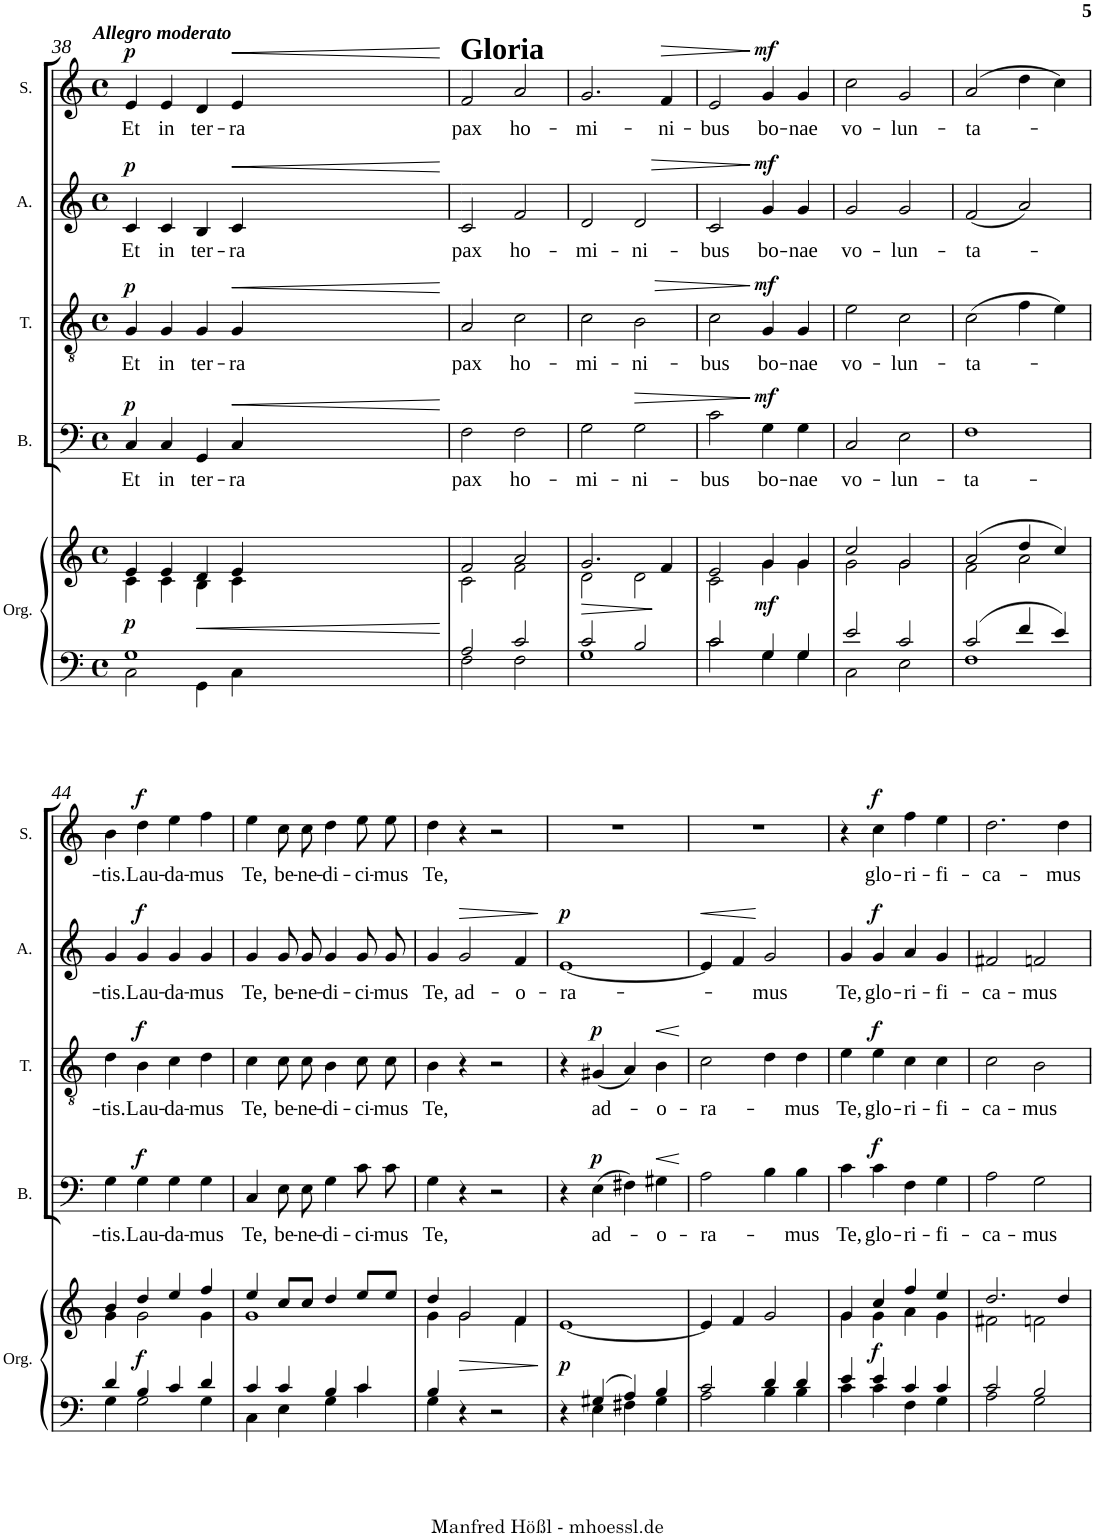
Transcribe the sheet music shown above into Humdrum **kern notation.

**kern	**kern	**dynam	**kern	**text	**dynam	**kern	**text	**dynam	**kern	**text	**dynam	**kern	**text	**dynam
*part5	*part5	*part5	*part4	*part4	*part4	*part3	*part3	*part3	*part2	*part2	*part2	*part1	*part1	*part1
*staff6	*staff5	*staff5/6	*staff4	*staff4	*staff4	*staff3	*staff3	*staff3	*staff2	*staff2	*staff2	*staff1	*staff1	*staff1
*I"Organ	*	*	*I"Bass	*	*	*I"Tenor	*	*	*I"Alto	*	*	*I"Soprano	*	*
*I'Org.	*	*	*I'B.	*	*	*I'T.	*	*	*I'A.	*	*	*I'S.	*	*
!!LO:PB:g=z
*clefF4	*clefG2	*	*clefF4	*	*	*clefGv2	*	*	*clefG2	*	*	*clefG2	*	*
*k[]	*k[]	*	*k[]	*	*	*k[]	*	*	*k[]	*	*	*k[]	*	*
*M4/4	*M4/4	*	*M4/4	*	*	*M4/4	*	*	*M4/4	*	*	*M4/4	*	*
*met(c)	*met(c)	*	*met(c)	*	*	*met(c)	*	*	*met(c)	*	*	*met(c)	*	*
=38	=38	=38	=38	=38	=38	=38	=38	=38	=38	=38	=38	=38	=38	=38
*^	*^	*	*	*	*	*	*	*	*	*	*	*	*	*
!	!	!	!	!	!	!	!	!	!	!	!	!	!	!LO:TX:a:Bi:t=Allegro moderato	!	!
!	!	!	!	!LO:DY:b	!	!LO:LY:b	!LO:DY:a	!	!LO:LY:b	!LO:DY:a	!	!LO:LY:b	!LO:DY:a	!	!LO:LY:b	!LO:DY:a
1G	2C\	4e/	4c\	p	4C/	Et	p	4G/	Et	p	4c/	Et	p	4e/	Et	p
!	!	!	!	!	!	!LO:LY:b	!	!	!LO:LY:b	!	!	!LO:LY:b	!	!	!LO:LY:b	!
.	.	4e/	4c\	.	4C/	in	.	4G/	in	.	4c/	in	.	4e/	in	.
!	!	!	!	!LO:HP:b	!	!LO:LY:b	!	!	!LO:LY:b	!	!	!LO:LY:b	!	!	!LO:LY:b	!
.	4GG\	4d/	4B\	<	4GG/	ter-	.	4G/	ter-	.	4B/	ter-	.	4d/	ter-	.
!	!	!	!	!	!	!LO:LY:b	!LO:HP:b	!	!LO:LY:b	!LO:HP:b	!	!LO:LY:b	!LO:HP:b	!	!LO:LY:b	!LO:HP:b
.	4C\	4e/	4c\	.	4C/	-ra	<	4G/	-ra	<	4c/	-ra	<	4e/	-ra	<
0ryy	0ryy	0ryy	0ryy	.	0ryy	.	.	0ryy	.	.	0ryy	.	.	16ryy	.	.
2ryy	2ryy	2ryy	2ryy	.	2ryy	.	.	2ryy	.	.	2ryy	.	.	.	.	.
16ryy	16ryy	16ryy	16ryy	.	16ryy	.	.	16ryy	.	.	16ryy	.	.	.	.	.
!	!	!	!	!	!	!	!	!	!	!	!	!	!	!LO:TX:a:B:t=Gloria	!	!
=39	=39	=39	=39	=39	=39	=39	=39	=39	=39	=39	=39	=39	=39	=39	=39	=39
!	!	!	!	!	!	!LO:LY:b	!	!	!LO:LY:b	!	!	!LO:LY:b	!	!	!LO:LY:b	!
2A/	2F\	2f/	2c\	.	2F\	pax	.	2A/	pax	.	2c/	pax	.	2f/	pax	.
!	!	!	!	!	!	!LO:LY:b	!	!	!LO:LY:b	!	!	!LO:LY:b	!	!	!LO:LY:b	!
2c/	2F\	2a/	2f\	.	2F\	ho-	.	2c\	ho-	.	2f/	ho-	.	2a/	ho-	.
=40	=40	=40	=40	=40	=40	=40	=40	=40	=40	=40	=40	=40	=40	=40	=40	=40
!	!	!	!	!LO:HP:b	!	!LO:LY:b	!	!	!LO:LY:b	!	!	!LO:LY:b	!	!	!LO:LY:b	!
2c/	1G	2.g/	2d\	>	2G\	-mi-	.	2c\	-mi-	.	2d/	-mi-	.	2.g/	-mi-	.
!	!	!	!	!	!	!LO:LY:b	!LO:HP:b	!	!LO:LY:b	!LO:HP:b	!	!LO:LY:b	!LO:HP:b	!	!	!
2B/	.	.	2d\	.	2G\	-ni-	>	2B\	-ni-	>	2d/	-ni-	>	.	.	.
!	!	!	!	!	!	!	!	!	!	!	!	!	!	!	!LO:LY:b	!
.	.	4f/	.	[	.	.	.	.	.	.	.	.	.	4f/	-ni-	.
=41	=41	=41	=41	=41	=41	=41	=41	=41	=41	=41	=41	=41	=41	=41	=41	=41
!	!	!	!	!	!	!LO:LY:b	!	!	!LO:LY:b	!	!	!LO:LY:b	!	!	!LO:LY:b	!
2c/	2c\	2e/	2c\	.	2c\	-bus	.	2c\	-bus	.	2c/	-bus	.	2e/	-bus	.
!	!	!	!	!LO:DY:b	!	!LO:LY:b	!LO:DY:n=1:a	!	!LO:LY:b	!LO:DY:n=1:a	!	!LO:LY:b	!LO:DY:n=1:a	!	!LO:LY:b	!LO:DY:n=1:a
4G/	4G\	4g/	4g\	mf	4G\	bo-	[ mf	4G/	bo-	[ mf	4g/	bo-	[ mf	4g/	bo-	[ mf
!	!	!	!	!	!	!LO:LY:b	!	!	!LO:LY:b	!	!	!LO:LY:b	!	!	!LO:LY:b	!
4G/	4G\	4g/	4g\	.	4G\	-nae	.	4G/	-nae	.	4g/	-nae	.	4g/	-nae	.
=42	=42	=42	=42	=42	=42	=42	=42	=42	=42	=42	=42	=42	=42	=42	=42	=42
!	!	!	!	!	!	!LO:LY:b	!	!	!LO:LY:b	!	!	!LO:LY:b	!	!	!LO:LY:b	!
2e/	2C\	2cc/	2g\	.	2C/	vo-	.	2e\	vo-	.	2g/	vo-	.	2cc\	vo-	.
!	!	!	!	!	!	!LO:LY:b	!	!	!LO:LY:b	!	!	!LO:LY:b	!	!	!LO:LY:b	!
2c/	2E\	2g/	2g\	.	2E\	-lun-	.	2c\	-lun-	.	2g/	-lun-	.	2g/	-lun-	.
=43	=43	=43	=43	=43	=43	=43	=43	=43	=43	=43	=43	=43	=43	=43	=43	=43
!	!	!	!	!	!	!LO:LY:b	!	!	!LO:LY:b	!	!	!LO:LY:b	!	!	!LO:LY:b	!
2c/	1F	(2a/	2f\	.	1F	-ta-	.	(>2c\	-ta-	.	(<2f/	-ta-	.	(2a/	-ta-	.
4f/	.	4dd/	2a\	.	.	.	.	4f\	.	.	2a/)	.	.	4dd\	.	.
4e/	.	4cc/)	.	.	.	.	.	4e\)	.	.	.	.	.	4cc\)	.	.
!!LO:LB:g=z
=44	=44	=44	=44	=44	=44	=44	=44	=44	=44	=44	=44	=44	=44	=44	=44	=44
!	!	!	!	!	!	!LO:LY:b	!	!	!LO:LY:b	!	!	!LO:LY:b	!	!	!LO:LY:b	!
4d/	4G\	4b/	4g\	.	4G\	-tis.	.	4d\	-tis.	.	4g/	-tis.	.	4b\	-tis.	.
!	!	!	!	!LO:DY:b	!	!LO:LY:b	!LO:DY:a	!	!LO:LY:b	!LO:DY:a	!	!LO:LY:b	!LO:DY:a	!	!LO:LY:b	!LO:DY:a
4B/	2G\	4dd/	2g\	f	4G\	Lau-	f	4B\	Lau-	f	4g/	Lau-	f	4dd\	Lau-	f
!	!	!	!	!	!	!LO:LY:b	!	!	!LO:LY:b	!	!	!LO:LY:b	!	!	!LO:LY:b	!
4c/	.	4ee/	.	.	4G\	-da-	.	4c\	-da-	.	4g/	-da-	.	4ee\	-da-	.
!	!	!	!	!	!	!LO:LY:b	!	!	!LO:LY:b	!	!	!LO:LY:b	!	!	!LO:LY:b	!
4d/	4G\	4ff/	4g\	.	4G\	-mus	.	4d\	-mus	.	4g/	-mus	.	4ff\	-mus	.
=45	=45	=45	=45	=45	=45	=45	=45	=45	=45	=45	=45	=45	=45	=45	=45	=45
!	!	!	!	!	!	!LO:LY:b	!	!	!LO:LY:b	!	!	!LO:LY:b	!	!	!LO:LY:b	!
4c/	4C\	4ee/	1g	.	4C/	Te,	.	4c\	Te,	.	4g/	Te,	.	4ee\	Te,	.
!	!	!	!	!	!	!LO:LY:b	!	!	!LO:LY:b	!	!	!LO:LY:b	!	!	!LO:LY:b	!
4c/	4E\	8cc/L	.	.	8E\L	be-	.	8c\L	be-	.	8g/L	be-	.	8cc\L	be-	.
!	!	!	!	!	!	!LO:LY:b	!	!	!LO:LY:b	!	!	!LO:LY:b	!	!	!LO:LY:b	!
.	.	8cc/J	.	.	8E\J	-ne-	.	8c\J	-ne-	.	8g/J	-ne-	.	8cc\J	-ne-	.
!	!	!	!	!	!	!LO:LY:b	!	!	!LO:LY:b	!	!	!LO:LY:b	!	!	!LO:LY:b	!
4B/	4G\	4dd/	.	.	4G\	-di-	.	4B\	-di-	.	4g/	-di-	.	4dd\	-di-	.
!	!	!	!	!	!	!LO:LY:b	!	!	!LO:LY:b	!	!	!LO:LY:b	!	!	!LO:LY:b	!
4c/	4c\	8ee/L	.	.	8c\L	-ci-	.	8c\L	-ci-	.	8g/L	-ci-	.	8ee\L	-ci-	.
!	!	!	!	!	!	!LO:LY:b	!	!	!LO:LY:b	!	!	!LO:LY:b	!	!	!LO:LY:b	!
.	.	8ee/J	.	.	8c\J	-mus	.	8c\J	-mus	.	8g/J	-mus	.	8ee\J	-mus	.
=46	=46	=46	=46	=46	=46	=46	=46	=46	=46	=46	=46	=46	=46	=46	=46	=46
!	!	!	!	!	!	!LO:LY:b	!	!	!LO:LY:b	!	!	!LO:LY:b	!	!	!LO:LY:b	!
4B/	4G\	4dd/	4g\	.	4G\	Te,	.	4B\	Te,	.	4g/	Te,	.	4dd\	Te,	.
!	!	!	!	!	!	!	!	!	!	!	!	!LO:LY:b	!LO:HP:b	!	!	!
4r	2.ryy	2g/	2g\	.	4r	.	.	4r	.	.	2g/	ad-	>	4r	.	.
2r	.	.	.	.	2r	.	.	2r	.	.	.	.	.	2r	.	.
!	!	!	!	!	!	!	!	!	!	!	!	!LO:LY:b	!	!	!	!
.	.	4f/	4f\	.	.	.	.	.	.	.	4f/	-o-	.	.	.	.
*v	*v	*	*	*	*	*	*	*	*	*	*	*	*	*	*	*
*	*v	*v	*	*	*	*	*	*	*	*	*	*	*	*	*
.	.	]	.	.	.	.	.	.	.	.	]	.	.	.
=47	=47	=47	=47	=47	=47	=47	=47	=47	=47	=47	=47	=47	=47	=47
*^	*	*	*	*	*	*	*	*	*	*	*	*	*	*
!	!	!	!LO:DY:b	!	!	!	!	!	!	!	!LO:LY:b	!LO:DY:a	!	!	!
4r	4ryy	[<1e	p	4r	.	.	4r	.	.	[1e	-ra-	p	1r	.	.
!	!	!	!	!	!LO:LY:b	!LO:DY:a	!	!LO:LY:b	!LO:DY:a	!	!	!	!	!	!
4G#X/	4E\	.	.	(>4E\	ad-	p	(<4G#X/	ad-	p	.	.	.	.	.	.
4A/	4F#X\	.	.	4F#X\)	.	.	4A/)	.	.	.	.	.	.	.	.
!	!	!	!	!	!LO:LY:b	!	!	!LO:LY:b	!	!	!	!	!	!	!
4B/	4G#\	.	.	4G#X\	-o-	.	4B\	-o-	.	.	.	.	.	.	.
*v	*v	*	*	*	*	*	*	*	*	*	*	*	*	*	*
.	.	.	.	.	]	.	.	]	.	.	.	.	.	.
=48	=48	=48	=48	=48	=48	=48	=48	=48	=48	=48	=48	=48	=48	=48
*^	*	*	*	*	*	*	*	*	*	*	*	*	*	*
!	!	!	!	!	!LO:LY:b	!	!	!LO:LY:b	!	!	!	!	!	!	!
2c/	2A\	4e/]	.	2A\	-ra-	.	2c\	-ra-	.	4e/]	.	.	1r	.	.
.	.	4f/	.	.	.	.	.	.	.	4f/	.	.	.	.	.
!	!	!	!	!	!	!	!	!	!	!	!LO:LY:b	!	!	!	!
4d/	4B\	2g/	.	4B\	.	.	4d\	.	.	2g/	-mus	]	.	.	.
!	!	!	!	!	!LO:LY:b	!	!	!LO:LY:b	!	!	!	!	!	!	!
4d/	4B\	.	.	4B\	-mus	.	4d\	-mus	.	.	.	.	.	.	.
=49	=49	=49	=49	=49	=49	=49	=49	=49	=49	=49	=49	=49	=49	=49	=49
*	*	*^	*	*	*	*	*	*	*	*	*	*	*	*	*
!	!	!	!	!	!	!LO:LY:b	!	!	!LO:LY:b	!	!	!LO:LY:b	!	!	!	!
4e/	4c\	4g/	4g\	.	4c\	Te,	.	4e\	Te,	.	4g/	Te,	.	4r	.	.
!	!	!	!	!LO:DY:b	!	!LO:LY:b	!LO:DY:a	!	!LO:LY:b	!LO:DY:a	!	!LO:LY:b	!LO:DY:a	!	!LO:LY:b	!LO:DY:a
4e/	4c\	4cc/	4g\	f	4c\	glo-	f	4e\	glo-	f	4g/	glo-	f	4cc\	glo-	f
!	!	!	!	!	!	!LO:LY:b	!	!	!LO:LY:b	!	!	!LO:LY:b	!	!	!LO:LY:b	!
4c/	4F\	4ff/	4a\	.	4F\	-ri-	.	4c\	-ri-	.	4a/	-ri-	.	4ff\	-ri-	.
!	!	!	!	!	!	!LO:LY:b	!	!	!LO:LY:b	!	!	!LO:LY:b	!	!	!LO:LY:b	!
4c/	4G\	4ee/	4g\	.	4G\	-fi-	.	4c\	-fi-	.	4g/	-fi-	.	4ee\	-fi-	.
=50	=50	=50	=50	=50	=50	=50	=50	=50	=50	=50	=50	=50	=50	=50	=50	=50
!	!	!	!	!	!	!LO:LY:b	!	!	!LO:LY:b	!	!	!LO:LY:b	!	!	!LO:LY:b	!
2c/	2A\	2.dd/	2f#X\	.	2A\	-ca-	.	2c\	-ca-	.	2f#X/	-ca-	.	2.dd\	-ca-	.
!	!	!	!	!	!	!LO:LY:b	!	!	!LO:LY:b	!	!	!LO:LY:b	!	!	!	!
2B/	2G\	.	2fn\	.	2G\	-mus	.	2B\	-mus	.	2fn/	-mus	.	.	.	.
!	!	!	!	!	!	!	!	!	!	!	!	!	!	!	!LO:LY:b	!
.	.	4dd/	.	.	.	.	.	.	.	.	.	.	.	4dd\	-mus	.
*v	*v	*	*	*	*	*	*	*	*	*	*	*	*	*	*	*
*	*v	*v	*	*	*	*	*	*	*	*	*	*	*	*	*
=	=	=	=	=	=	=	=	=	=	=	=	=	=	=
*-	*-	*-	*-	*-	*-	*-	*-	*-	*-	*-	*-	*-	*-	*-
